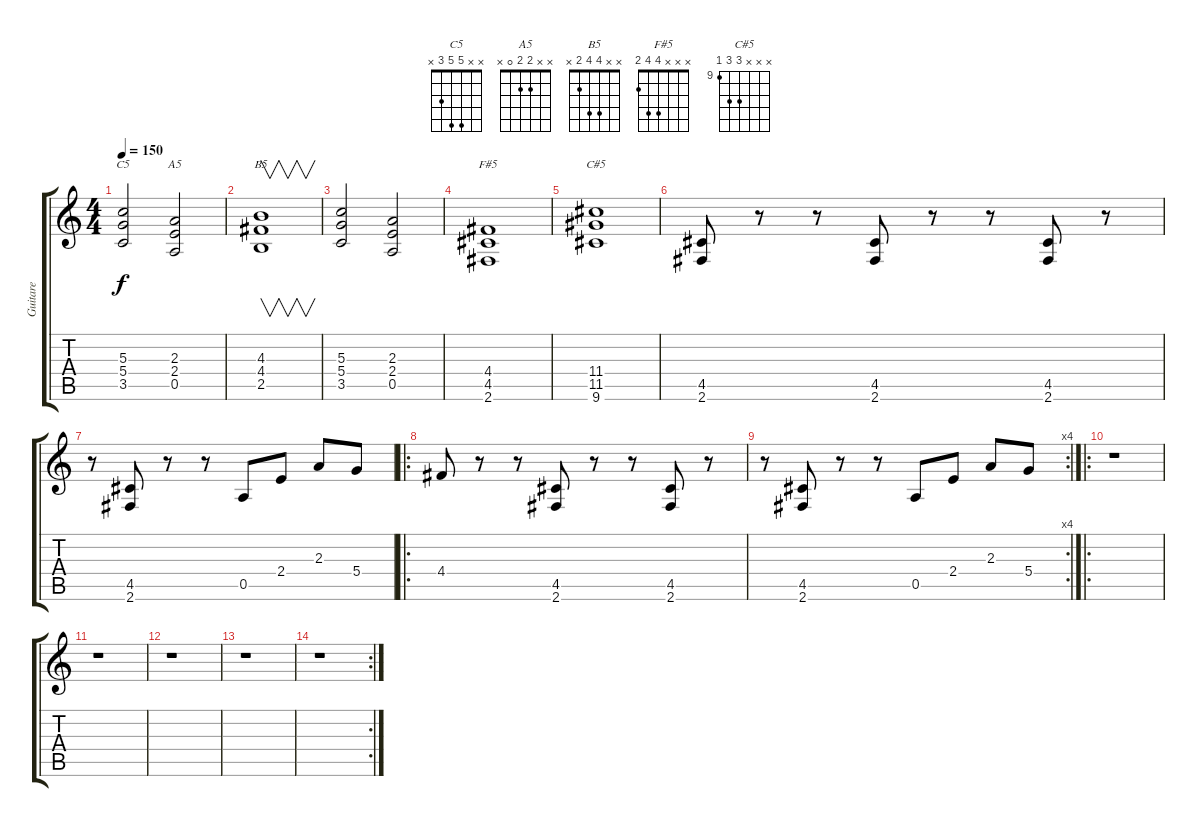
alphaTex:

\track ("Guitare" "Guitare") {instrument electricguitarclean}
\staff {score tabs}
\tuning (E4 B3 G3 D3 A2 E2) {hide}
\chord ("C5" x x 5 5 3 x)
\chord ("A5" x x 2 2 0 x)
\chord ("B5" x x 4 4 2 x)
\chord ("F#5" x x x 4 4 2)
\chord ("C#5" x x x 11 11 9) {firstfret 9}
\ts (4 4)
\tempo 150
\clef g2
\ks c
(5.3 5.4 3.5).2{ch "C5" dy f} (2.3 2.4 0.5).2{ch "A5"} |
(4.3 4.4 2.5).1{v ch "B5"} |
(5.3 5.4 3.5).2 (2.3 2.4 0.5).2 |
(4.4 4.5 2.6).1{ch "F#5"} |
(11.4 11.5 9.6).1{ch "C#5"} |
(4.5 2.6).8{instrument electricguitarclean} r.8 r.8 (4.5 2.6).8 r.8 r.8 (4.5 2.6).8 r.8 |
r.8 (4.5 2.6).8 r.8 r.8 0.5.8 2.4.8 2.3.8 5.4.8 |
\ro
4.4.8 r.8 r.8 (4.5 2.6).8 r.8 r.8 (4.5 2.6).8 r.8 |
\rc 4
r.8 (4.5 2.6).8 r.8 r.8 0.5.8 2.4.8 2.3.8 5.4.8 |
\ro
r.1 |
r.1 |
r.1 |
r.1 |
\rc 2
r.1
